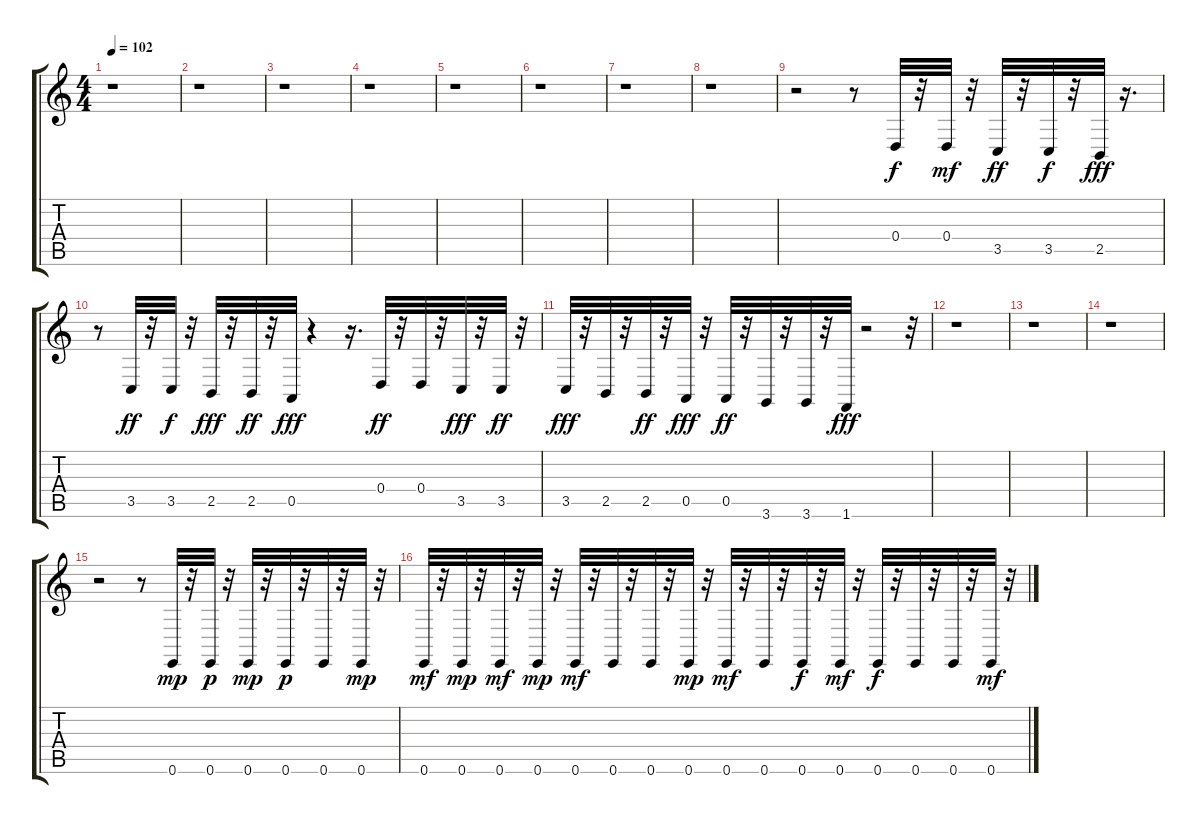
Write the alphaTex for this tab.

\track "" {instrument drawbarorgan}
\staff {score tabs}
\tuning (E4 B3 G3 D3 A2 E2) {hide}
\ts (4 4)
\tempo 102
\clef g2
\ks c
r.1{dy f} |
r.1 |
r.1 |
r.1 |
r.1 |
r.1 |
r.1 |
r.1 |
r.2 r.8 0.4.32 r.32 0.4.32{dy mf} r.32 3.5.32{dy ff} r.32 3.5.32{dy f} r.32 2.5.32{dy fff} r.16{d} |
r.8 3.5.32{dy ff} r.32 3.5.32{dy f} r.32 2.5.32{dy fff} r.32 2.5.32{dy ff} r.32 0.5.32{dy fff} r.4 r.16{d} 0.4.32{dy ff} r.32 0.4.32 r.32 3.5.32{dy fff} r.32 3.5.32{dy ff} r.32 |
3.5.32{dy fff} r.32 2.5.32 r.32 2.5.32{dy ff} r.32 0.5.32{dy fff} r.32 0.5.32{dy ff} r.32 3.6.32 r.32 3.6.32 r.32 1.6.32{dy fff} r.2 r.32 |
r.1 |
r.1 |
r.1 |
r.2 r.8 0.6.32{dy mp} r.32 0.6.32{dy p} r.32 0.6.32{dy mp} r.32 0.6.32{dy p} r.32 0.6.32 r.32 0.6.32{dy mp} r.32 |
0.6.32{dy mf} r.32 0.6.32{dy mp} r.32 0.6.32{dy mf} r.32 0.6.32{dy mp} r.32 0.6.32{dy mf} r.32 0.6.32 r.32 0.6.32 r.32 0.6.32{dy mp} r.32 0.6.32{dy mf} r.32 0.6.32 r.32 0.6.32{dy f} r.32 0.6.32{dy mf} r.32 0.6.32{dy f} r.32 0.6.32 r.32 0.6.32 r.32 0.6.32{dy mf} r.32
